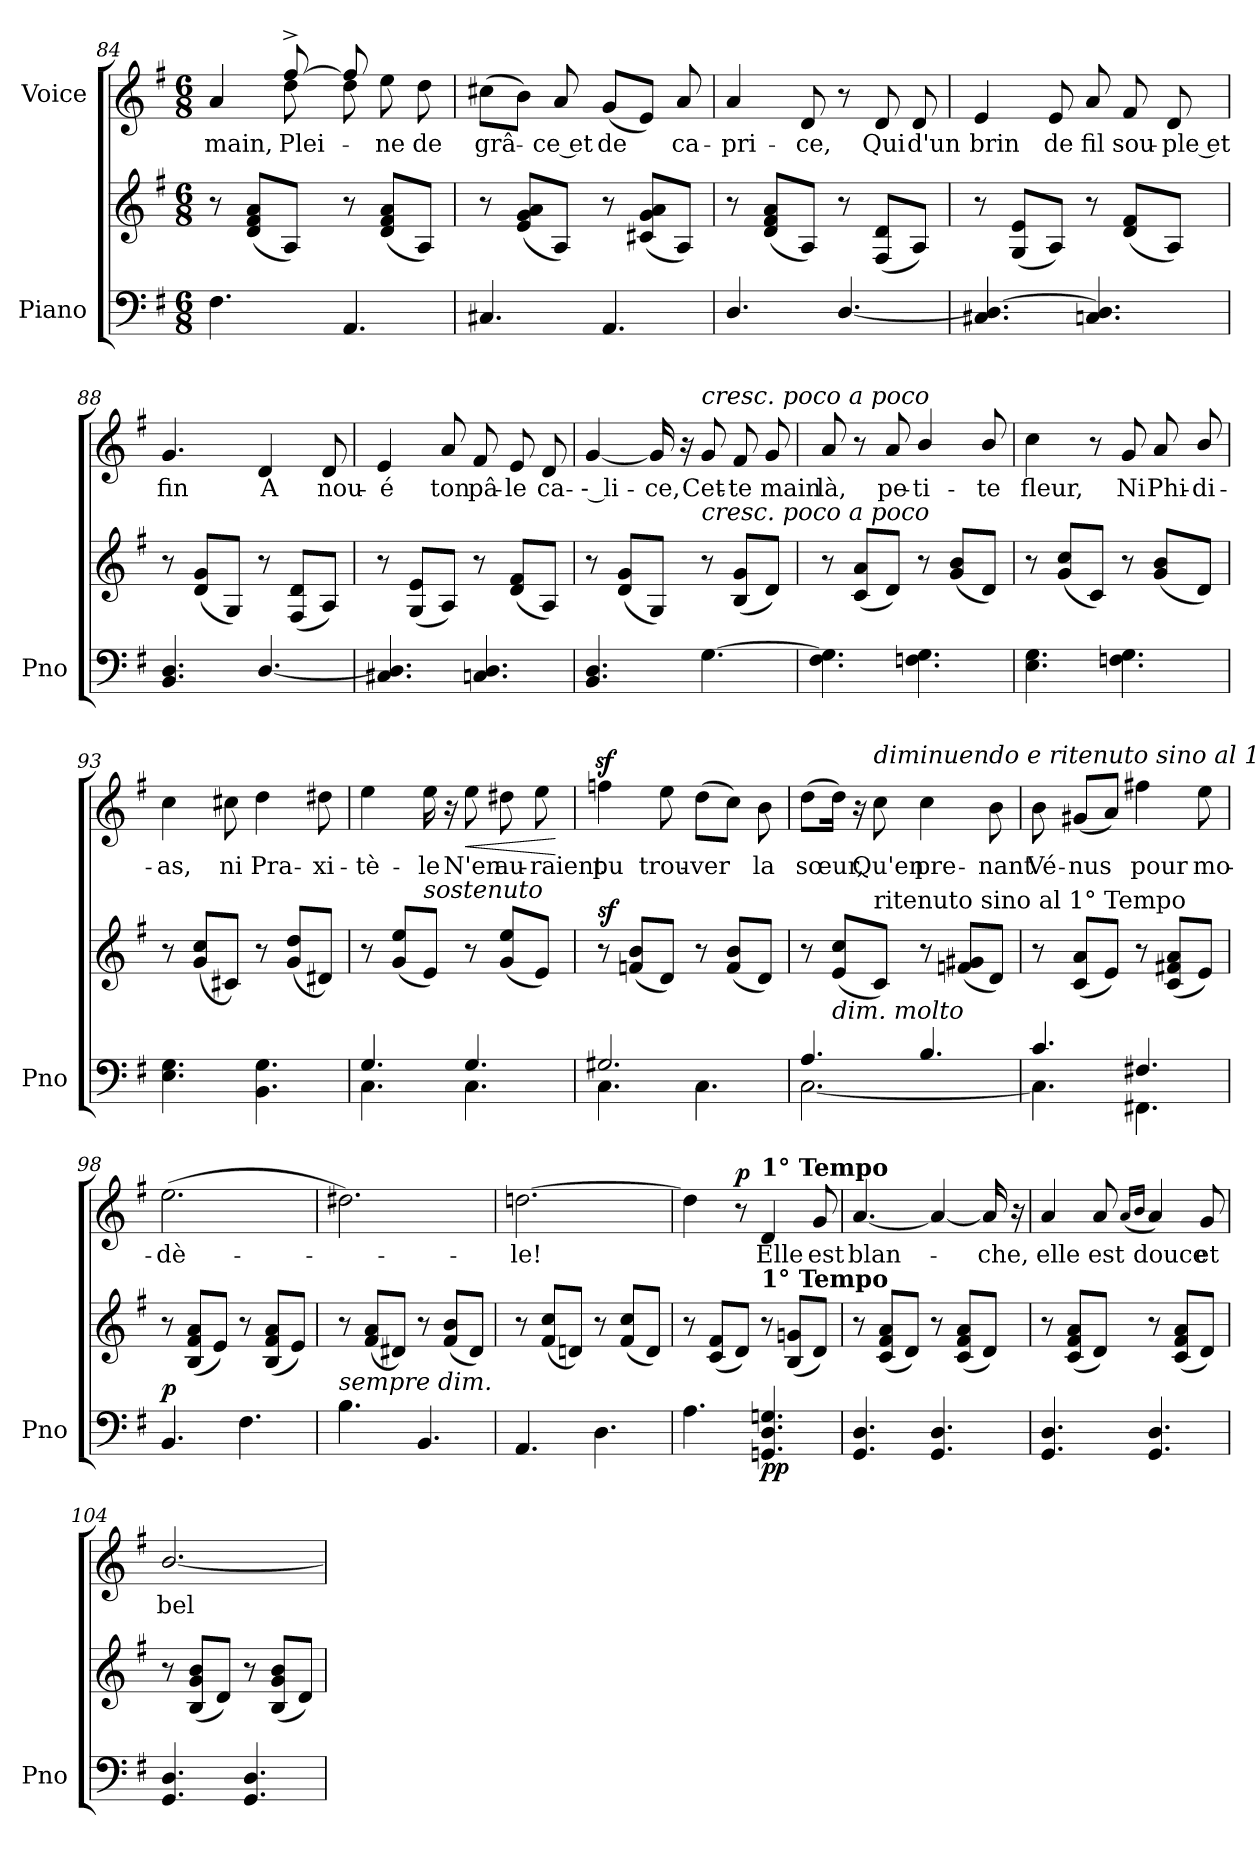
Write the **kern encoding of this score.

**kern	**kern	**dynam	**kern	**text	**dynam
*part2	*part2	*part2	*part1	*part1	*part1
*staff3	*staff2	*staff2/3	*staff1	*staff1	*staff1
*I"Piano	*	*	*I"Voice	*	*
*I'Pno	*	*	*	*	*
*clefF4	*clefG2	*	*clefG2	*	*
*k[f#]	*k[f#]	*	*k[f#]	*	*
*M6/8	*M6/8	*	*M6/8	*	*
=84	=84	=84	=84	=84	=84
*	*	*	*^	*	*
4.F#\	8r	.	4a/	4ryy	main,	.
.	(8d/ 8f#/ 8a/L	.	.	.	.	.
.	8A/J)	.	[8ff#^/	8dd\	Plei-	.
4.AA/	8r	.	8ff#/]	8dd\	.	.
.	(8d/ 8f#/ 8a/L	.	8ee\	4ryy	-ne	.
.	8A/J)	.	8dd\	.	de	.
*	*	*	*v	*v	*	*
=85	=85	=85	=85	=85	=85
4.C#X/	8r	.	(8cc#X\L	grâ-	.
.	(8e/ 8g/ 8a/L	.	8b\J)	.	.
.	8A/J)	.	8a/	-ce et	.
4.AA/	8r	.	(8g/L	de	.
.	(8c#X/ 8g/ 8a/L	.	8e/J)	.	.
.	8A/J)	.	8a/	ca-	.
=86	=86	=86	=86	=86	=86
4.D/	8r	.	4a/	-pri-	.
.	(8d/ 8f#/ 8a/L	.	.	.	.
.	8A/J)	.	8d/	-ce,	.
[>4.D/	8r	.	8r	.	.
.	(8F#/ 8d/L	.	8d/	Qui	.
.	8A/J)	.	8d/	d'un	.
=87	=87	=87	=87	=87	=87
4.C#X/ 4.D/_	8r	.	4e/	brin	.
.	(8G/ 8e/L	.	.	.	.
.	8A/J)	.	8e/	de	.
4.Cn/ 4.D/]	8r	.	8a/	fil	.
.	(8d/ 8f#/L	.	8f#/	sou-	.
.	8A/J)	.	8d/	-ple et	.
=88	=88	=88	=88	=88	=88
4.BB/ 4.D/	8r	.	4.g/	fin	.
.	(8d/ 8g/L	.	.	.	.
.	8G/J)	.	.	.	.
[>4.D/	8r	.	4d/	A	.
.	(8F#/ 8d/L	.	.	.	.
.	8A/J)	.	8d/	nou-	.
=89	=89	=89	=89	=89	=89
4.C#X/ 4.D/]	8r	.	4e/	-é	.
.	(8G/ 8e/L	.	.	.	.
.	8A/J)	.	8a/	ton	.
4.Cn/ 4.D/	8r	.	8f#/	pâ-	.
.	(8d/ 8f#/L	.	8e/	-le	.
.	8A/J)	.	8d/	ca-	.
=90	=90	=90	=90	=90	=90
4.BB/ 4.D/	8r	.	[4g/	-- li-	.
.	(8d/ 8g/L	.	.	.	.
.	8G/J)	.	16g/]	-ce,	.
.	.	.	16r	.	.
!	!	!	!LO:TX:a:i:t=cresc. poco a poco	!	!
!	!LO:TX:a:i:t=cresc. poco a poco	!	!	!	!
[4.G\	8r	.	8g/	Cet-	.
.	(8B/ 8g/L	.	8f#/	-te	.
.	8d/J)	.	8g/	main	.
=91	=91	=91	=91	=91	=91
4.F#\ 4.G\]	8r	.	8a/	là,	.
.	(8c/ 8a/L	.	8r	.	.
.	8d/J)	.	8a/	pe-	.
4.Fn\ 4.G\	8r	.	4b/	-ti-	.
.	(8g/ 8b/L	.	.	.	.
.	8d/J)	.	8b/	-te	.
=92	=92	=92	=92	=92	=92
4.E\ 4.G\	8r	.	4cc\	fleur,	.
.	(8g/ 8cc/L	.	.	.	.
.	8c/J)	.	8r	.	.
4.Fn\ 4.G\	8r	.	8g/	Ni	.
.	(8g/ 8b/L	.	8a/	Phi-	.
.	8d/J)	.	8b/	-di-	.
=93	=93	=93	=93	=93	=93
4.E\ 4.G\	8r	.	4cc\	-as,	.
.	(8g/ 8cc/L	.	.	.	.
.	8c#X/J)	.	8cc#X\	ni	.
4.BB\ 4.G\	8r	.	4dd\	Pra-	.
.	(8g/ 8dd/L	.	.	.	.
.	8d#X/J)	.	8dd#X\	-xi-	.
=94	=94	=94	=94	=94	=94
*^	*	*	*	*	*
4.G/	4.C\	8r	.	4ee\	-tè-	.
.	.	(8g/ 8ee/L	.	.	.	.
!	!	!LO:TX:i:t=sostenuto	!	!	!	!
.	.	8e/J)	.	16ee\	-le	.
.	.	.	.	16r	.	.
!	!	!	!	!	!	!LO:HP:b
4.G/	4.C\	8r	.	8ee\	N'en	<
.	.	(8g/ 8ee/L	.	8dd#X\	au-	.
.	.	8e/J)	.	8ee\	-raient	.
*v	*v	*	*	*	*	*
.	.	.	.	.	[
=95	=95	=95	=95	=95	=95
*^	*	*	*	*	*
!	!	!	!LO:DY:a	!	!	!
2.G#X/	4.C\	8r	sf	4ffnz>\	pu	.
.	.	(8fn/ 8b/L	.	.	.	.
.	.	8d/J)	.	8ee\	trou-	.
.	4.C\	8r	.	(8dd\L	-ver	.
.	.	(8f/ 8b/L	.	8cc\J)	.	.
.	.	8d/J)	.	8b\	la	.
=96	=96	=96	=96	=96	=96	=96
4.A/	[2.C\	8r	.	(8dd\L	sœur,	.
!	!	!LO:TX:b:i:t=dim. molto	!	!	!	!
.	.	(8e/ 8cc/L	.	16dd\Jk)	.	.
.	.	.	.	16r	.	.
!	!	!	!	!LO:TX:a:i:t=diminuendo e ritenuto sino al 1° Tempo	!	!
!	!	!LO:TX:a:t=ritenuto sino al 1° Tempo	!	!	!	!
.	.	8c/J)	.	8cc\	Qu'en	.
4.B/	.	8r	.	4cc\	pre-	.
.	.	(8fn/ 8g#X/L	.	.	.	.
.	.	8d/J)	.	8b\	-nant	.
=97	=97	=97	=97	=97	=97	=97
4.c/	4.C\]	8r	.	8b\	Vé-	.
.	.	(8c/ 8a/L	.	(8g#X/L	-nus	.
.	.	8e/J)	.	8a/J)	.	.
4.F#X/	4.FF#X\	8r	.	4ff#X\	pour	.
.	.	(8c/ 8f#X/ 8a/L	.	.	.	.
.	.	8e/J)	.	8ee\	mo-	.
*v	*v	*	*	*	*	*
=98	=98	=98	=98	=98	=98
!	!	!LO:DY:a=2	!	!	!
4.BB/	8r	p	(2.ee\	-dè-	.
.	(8B/ 8f#/ 8a/L	.	.	.	.
.	8e/J)	.	.	.	.
4.F#\	8r	.	.	.	.
.	(8B/ 8f#/ 8a/L	.	.	.	.
.	8e/J)	.	.	.	.
=99	=99	=99	=99	=99	=99
!	!LO:TX:b:i:t=sempre dim.	!	!	!	!
4.B\	8r	.	2.dd#X\)	.	.
.	(8f#/ 8a/L	.	.	.	.
.	8d#X/J)	.	.	.	.
4.BB/	8r	.	.	.	.
.	(8f#/ 8b/L	.	.	.	.
.	8d#/J)	.	.	.	.
=100	=100	=100	=100	=100	=100
4.AA/	8r	.	[2.ddn\	-le!	.
.	(8f#/ 8cc/L	.	.	.	.
.	8dn/J)	.	.	.	.
4.D\	8r	.	.	.	.
.	(8f#/ 8cc/L	.	.	.	.
.	8d/J)	.	.	.	.
=101	=101	=101	=101	=101	=101
4.A\	8r	.	4dd\]	.	.
.	(8c/ 8f#/L	.	.	.	.
!	!	!	!	!	!LO:DY:a
.	8d/J)	.	8r	.	p
!	!	!	!LO:TX:a:B:t=1° Tempo	!	!
!	!LO:TX:a:B:t=1° Tempo	!	!	!	!
!	!	!LO:DY:b=2	!	!	!
4.GGn/ 4.D/ 4.Gn/	8r	pp	4d/	Elle	.
.	(8B/ 8gn/L	.	.	.	.
.	8d/J)	.	8g/	est	.
=102	=102	=102	=102	=102	=102
4.GG/ 4.D/	8r	.	[4.a/	blan-	.
.	(8c/ 8f#/ 8a/L	.	.	.	.
.	8d/J)	.	.	.	.
4.GG/ 4.D/	8r	.	4a/_	.	.
.	(8c/ 8f#/ 8a/L	.	.	.	.
.	8d/J)	.	16a/]	-che,	.
.	.	.	16r	.	.
=103	=103	=103	=103	=103	=103
4.GG/ 4.D/	8r	.	4a/	elle	.
.	(8c/ 8f#/ 8a/L	.	.	.	.
.	8d/J)	.	8a/	est	.
.	.	.	(16qa/LL	.	.
.	.	.	16qb/JJ	.	.
4.GG/ 4.D/	8r	.	4a/)	douce	.
.	(8c/ 8f#/ 8a/L	.	.	.	.
.	8d/J)	.	8g/	et	.
=104	=104	=104	=104	=104	=104
4.GG/ 4.D/	8r	.	[<2.b/	bel-	.
.	(8B/ 8g/ 8b/L	.	.	.	.
.	8d/J)	.	.	.	.
4.GG/ 4.D/	8r	.	.	.	.
.	(8B/ 8g/ 8b/L	.	.	.	.
.	8d/J)	.	.	.	.
=	=	=	=	=	=
*-	*-	*-	*-	*-	*-
